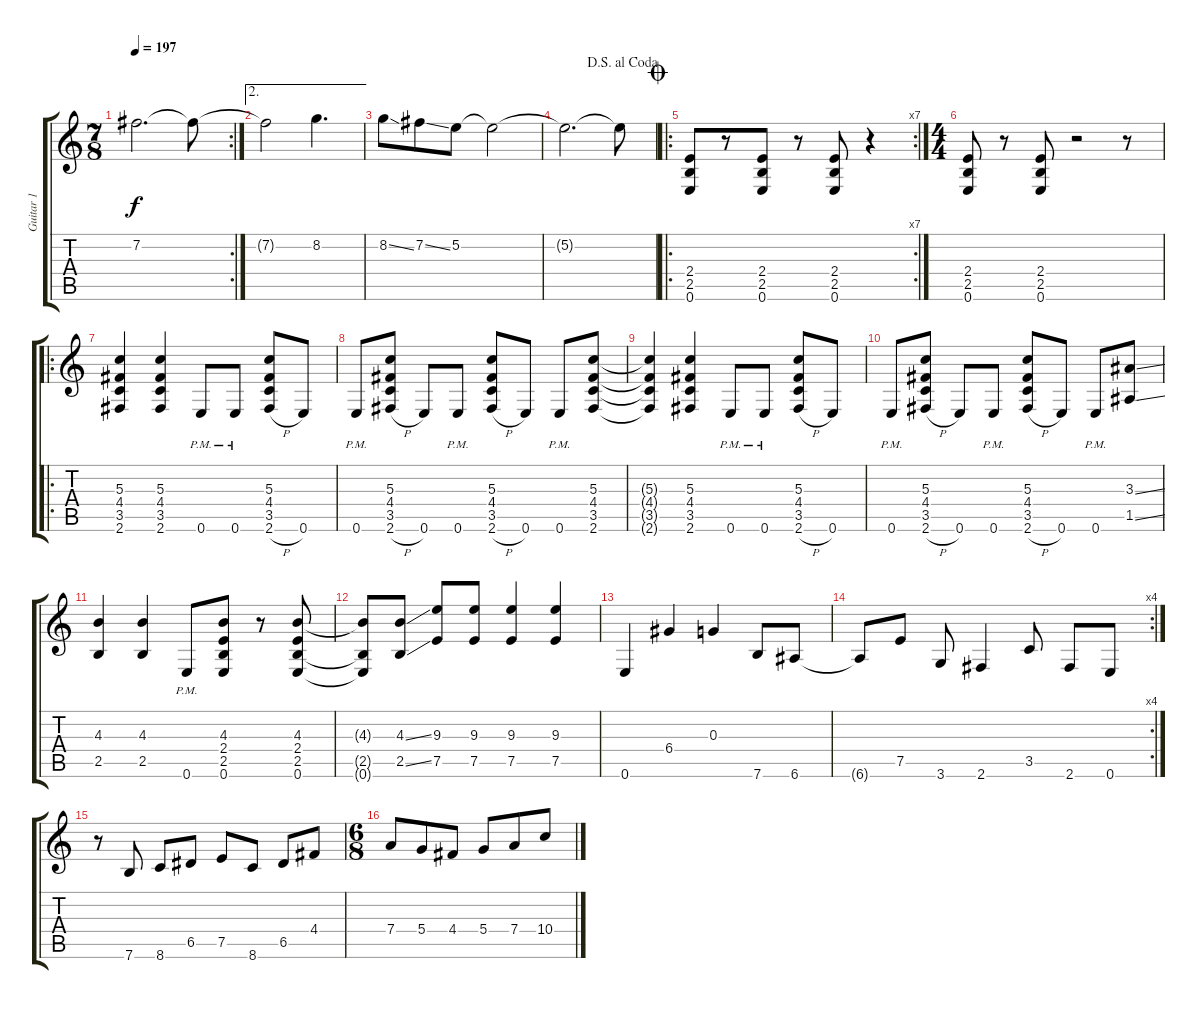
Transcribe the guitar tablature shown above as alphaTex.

\track ("Guitar 1" "Guitar 1") {instrument distortionguitar}
\staff {score tabs}
\tuning (E4 B3 G3 D3 A2 E2) {hide}
\rc 2
\ts (7 8)
\tempo 197
\clef g2
\ks c
7.2{t}.2{d dy f} 7.2{t}.8 |
\ae 2
7.2{t}.2 8.2.4{d} |
8.2{ss}.8 7.2{ss}.8 5.2.8 5.2{t}.2 |
\jump dalsegnoalcoda
5.2{t}.2{d} 5.2{t}.8 |
\ro
\rc 7
\jump coda
(2.4 2.5 0.6).8 r.8 (2.4 2.5 0.6).8 r.8 (2.4 2.5 0.6).8 r.4 |
\ts (4 4)
(2.4 2.5 0.6).8 r.8 (2.4 2.5 0.6).8 r.2 r.8 |
\ro
(5.3 4.4 3.5 2.6).4 (5.3 4.4 3.5 2.6).4 0.6{pm}.8 0.6{pm}.8 (5.3 4.4 3.5 2.6{h}).8 0.6.8 |
0.6{pm}.8 (5.3 4.4 3.5 2.6{h}).8 0.6.8 0.6{pm}.8 (5.3 4.4 3.5 2.6{h}).8 0.6.8 0.6{pm}.8 (5.3 4.4 3.5 2.6).8 |
(5.3{t} 4.4{t} 3.5{t} 2.6{t}).4 (5.3 4.4 3.5 2.6).4 0.6{pm}.8 0.6{pm}.8 (5.3 4.4 3.5 2.6{h}).8 0.6.8 |
0.6{pm}.8 (5.3 4.4 3.5 2.6{h}).8 0.6.8 0.6{pm}.8 (5.3 4.4 3.5 2.6{h}).8 0.6.8 0.6{pm}.8 (3.3{ss} 1.5{ss}).8 |
(4.3 2.5).4 (4.3 2.5).4 0.6{pm}.8 (4.3 2.4 2.5 0.6).8 r.8 (4.3 2.4 2.5 0.6).8 |
(4.3{t} 2.5{t} 0.6{t}).8 (4.3{ss} 2.5{ss}).8 (9.3 7.5).8 (9.3 7.5).8 (9.3 7.5).4 (9.3 7.5).4 |
0.6.4 6.4.4 0.3.4 7.6.8 6.6.8 |
\rc 4
6.6{t}.8 7.5.8 3.6.8 2.6.4 3.5.8 2.6.8 0.6.8 |
r.8 7.6.8 8.6.8 6.5.8 7.5.8 8.6.8 6.5.8 4.4.8 |
\ts (6 8)
7.4.8 5.4.8 4.4.8 5.4.8 7.4.8 10.4.8
